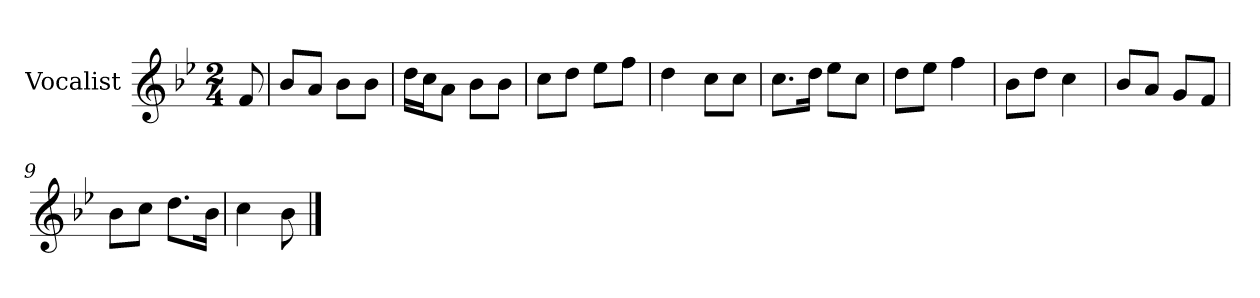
**kern
*part1
*staff1
*I"Vocalist
*k[b-e-]
*B-:
*M2/4
=
8f
=1
8b-L
8aJ
8b-L
8b-J
=2
16ddLL
16ccJ
8aJ
8b-L
8b-J
=3
8ccL
8ddJ
8ee-L
8ffJ
=4
4dd
8ccL
8ccJ
=5
8.ccL
16ddJk
8ee-L
8ccJ
=6
8ddL
8ee-J
4ff
=7
8b-L
8ddJ
4cc
=8
8b-L
8aJ
8gL
8fJ
=9
8b-L
8ccJ
8.ddL
16b-Jk
=10
4cc
8b-
==
*-
